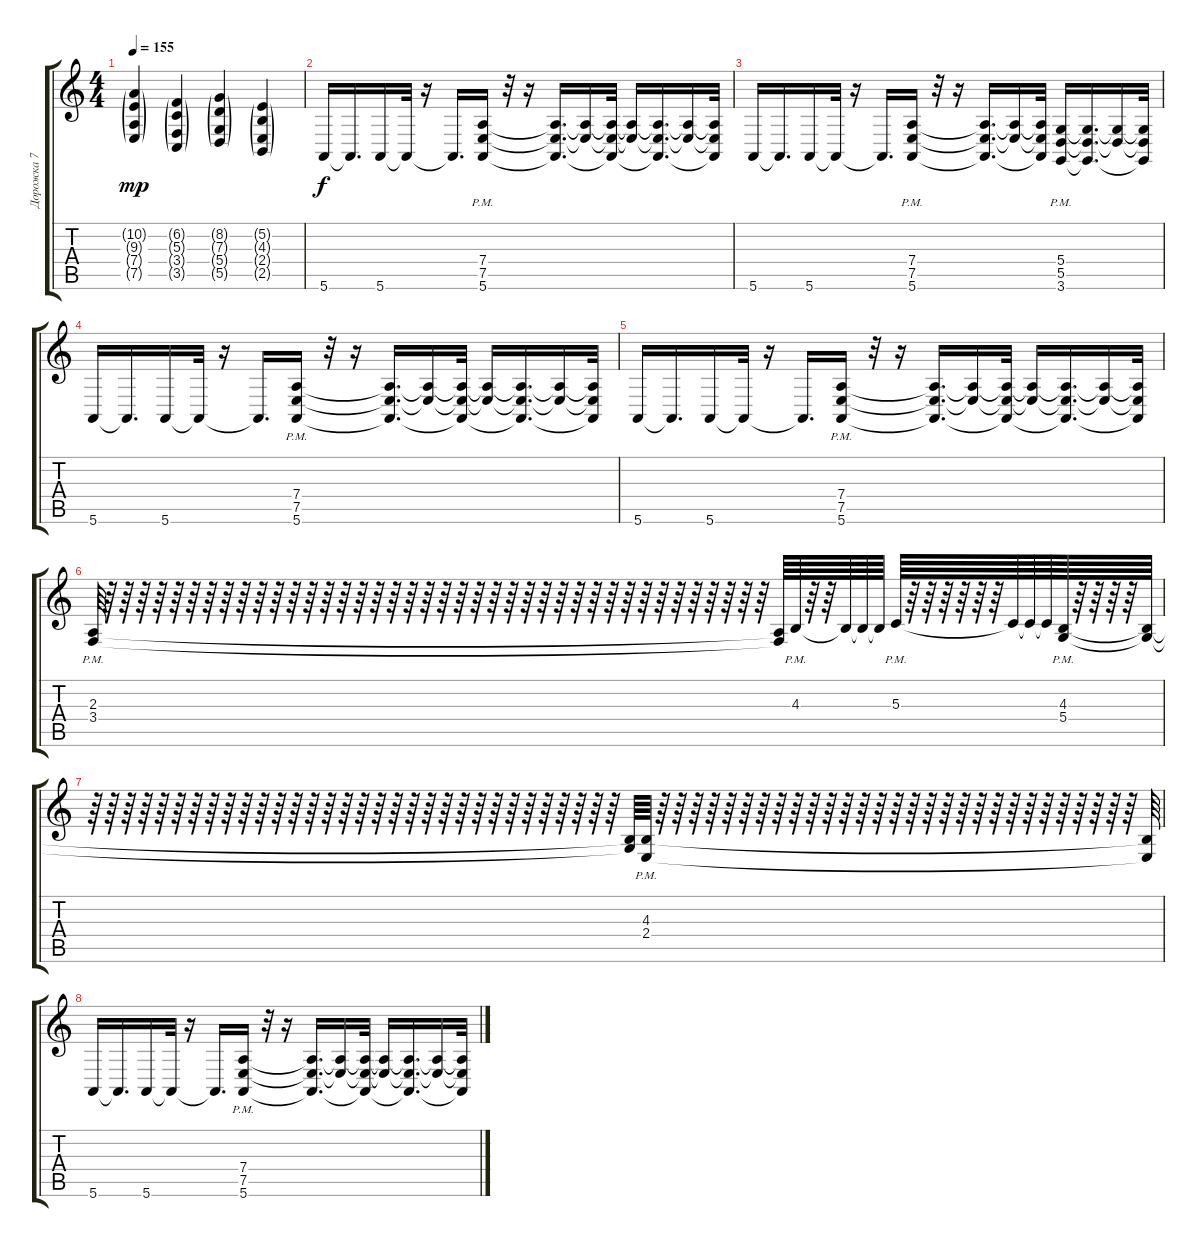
\track ("Дорожка 7" "Дорожка 7") {instrument drawbarorgan}
\staff {score tabs}
\tuning (E4 B3 G3 D3 A2 E2) {hide}
\ts (4 4)
\tempo 155
\clef g2
\ks c
(10.2{g} 9.3{g} 7.4{g} 7.5{g}).4{dy mp} (6.2{g} 5.3{g} 3.4{g} 3.5{g}).4 (8.2{g} 7.3{g} 5.4{g} 5.5{g}).4 (5.2{g} 4.3{g} 2.4{g} 2.5{g}).4 |
5.6.16{dy f} 5.6{t}.16{d} 5.6.16 5.6{t}.32 r.16 5.6{t}.16{d} (7.4{pm} 7.5{pm} 5.6{pm}).16 r.32 r.16 (7.4{t} 7.5{t} 5.6{t}).16{d} (7.4{t} 7.5{t}).16 (7.4{t} 7.5{t} 5.6{t}).32 (7.4{t} 7.5{t}).16 (7.4{t} 7.5{t} 5.6{t}).16{d} (7.4{t} 7.5{t}).16 (7.4{t} 7.5{t} 5.6{t}).32 |
5.6.16 5.6{t}.16{d} 5.6.16 5.6{t}.32 r.16 5.6{t}.16{d} (7.4{pm} 7.5{pm} 5.6{pm}).16 r.32 r.16 (7.4{t} 7.5{t} 5.6{t}).16{d} (7.4{t} 7.5{t}).16 (7.4{t} 7.5{t} 5.6{t}).32 (5.4{pm} 5.5{pm} 3.6{pm}).16 (5.4{t} 5.5{t} 3.6{t}).16{d} (5.4{t} 5.5{t}).16 (5.4{t} 5.5{t} 3.6{t}).32 |
5.6.16 5.6{t}.16{d} 5.6.16 5.6{t}.32 r.16 5.6{t}.16{d} (7.4{pm} 7.5{pm} 5.6{pm}).16 r.32 r.16 (7.4{t} 7.5{t} 5.6{t}).16{d} (7.4{t} 7.5{t}).16 (7.4{t} 7.5{t} 5.6{t}).32 (7.4{t} 7.5{t}).16 (7.4{t} 7.5{t} 5.6{t}).16{d} (7.4{t} 7.5{t}).16 (7.4{t} 7.5{t} 5.6{t}).32 |
5.6.16 5.6{t}.16{d} 5.6.16 5.6{t}.32 r.16 5.6{t}.16{d} (7.4{pm} 7.5{pm} 5.6{pm}).16 r.32 r.16 (7.4{t} 7.5{t} 5.6{t}).16{d} (7.4{t} 7.5{t}).16 (7.4{t} 7.5{t} 5.6{t}).32 (7.4{t} 7.5{t}).16 (7.4{t} 7.5{t} 5.6{t}).16{d} (7.4{t} 7.5{t}).16 (7.4{t} 7.5{t} 5.6{t}).32 |
(2.3{pm} 3.4{pm}).64 r.64 r.64 r.64 r.64 r.64 r.64 r.64 r.64 r.64 r.64 r.64 r.64 r.64 r.64 r.64 r.64 r.64 r.64 r.64 r.64 r.64 r.64 r.64 r.64 r.64 r.64 r.64 r.64 r.64 r.64 r.64 r.64 r.64 r.64 r.64 r.64 r.64 r.64 r.64 r.64 (2.3{t} 3.4{t}).64 4.3{pm}.64 r.64 r.64 4.3{t}.64 4.3{t}.64 4.3{t}.64 5.3{pm}.64 r.64 r.64 r.64 r.64 r.64 r.64 5.3{t}.64 5.3{t}.64 5.3{t}.64 (4.3{pm} 5.4{pm}).64 r.64 r.64 r.64 r.64 (4.3{t} 5.4{t}).64 |
r.64 r.64 r.64 r.64 r.64 r.64 r.64 r.64 r.64 r.64 r.64 r.64 r.64 r.64 r.64 r.64 r.64 r.64 r.64 r.64 r.64 r.64 r.64 r.64 r.64 r.64 r.64 r.64 r.64 r.64 r.64 r.64 (4.3{t} 5.4{t}).64 (4.3{pm} 2.4{pm}).64 r.64 r.64 r.64 r.64 r.64 r.64 r.64 r.64 r.64 r.64 r.64 r.64 r.64 r.64 r.64 r.64 r.64 r.64 r.64 r.64 r.64 r.64 r.64 r.64 r.64 r.64 r.64 r.64 r.64 (4.3{t} 2.4{t}).64 |
5.6.16 5.6{t}.16{d} 5.6.16 5.6{t}.32 r.16 5.6{t}.16{d} (7.4{pm} 7.5{pm} 5.6{pm}).16 r.32 r.16 (7.4{t} 7.5{t} 5.6{t}).16{d} (7.4{t} 7.5{t}).16 (7.4{t} 7.5{t} 5.6{t}).32 (7.4{t} 7.5{t}).16 (7.4{t} 7.5{t} 5.6{t}).16{d} (7.4{t} 7.5{t}).16 (7.4{t} 7.5{t} 5.6{t}).32
